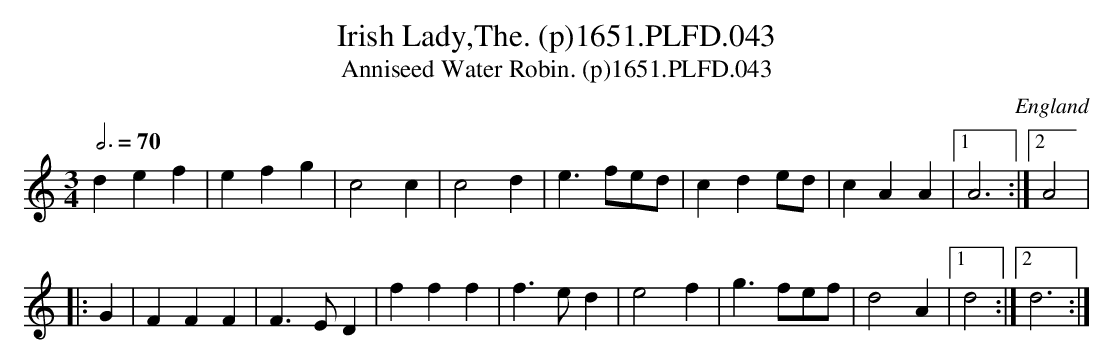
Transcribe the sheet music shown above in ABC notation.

X:1
T:Irish Lady,The. (p)1651.PLFD.043
T:Anniseed Water Robin. (p)1651.PLFD.043
M:3/4
L:1/4
Q:3/4=70
O:England
K:C
def|efg|c2 c|c2 d|e>fe/d/|cde/d/|cAA|1 A3:|2 A2|
|:G|FFF|F>ED|fff|f>ed|e2 f|g>fe/f/|d2 A|1 d2 :|2 d3:|
